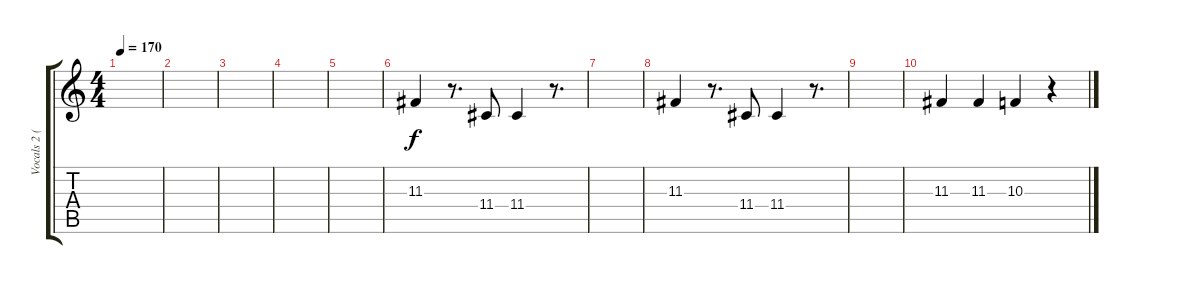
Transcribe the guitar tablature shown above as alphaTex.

\track ("Vocals 2 (TOM)" "Vocals 2 (") {instrument tuba}
\staff {score tabs}
\tuning (E4 B3 G3 D3 A2 E2) {hide}
\ts (4 4)
\tempo 170
\clef g2
\ks c
|
|
|
|
|
11.3.4 r.8{d} 11.4.8 11.4.4 r.8{d} |
|
11.3.4 r.8{d} 11.4.8 11.4.4 r.8{d} |
|
11.3.4 11.3.4 10.3.4 r.4
